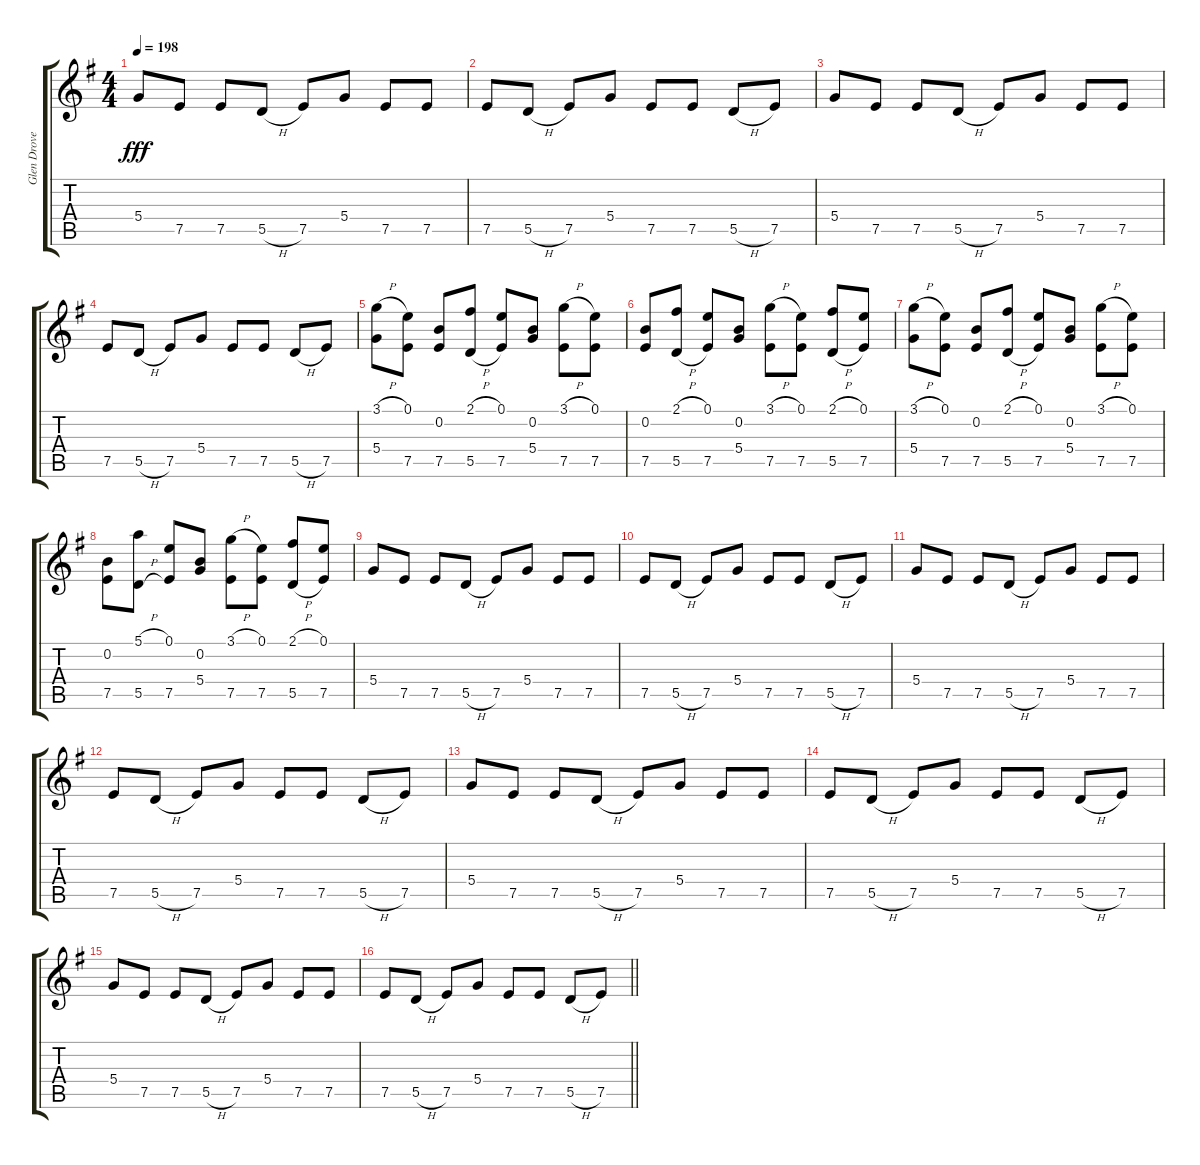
\track ("Glen Drover" "Glen Drove") {instrument overdrivenguitar}
\staff {score tabs}
\tuning (E4 B3 G3 D3 A2 E2) {hide}
\ts (4 4)
\tempo 198
\clef g2
\ks g
5.4.8{dy fff} 7.5.8 7.5.8 5.5{h}.8 7.5.8 5.4.8 7.5.8 7.5.8 |
7.5.8 5.5{h}.8 7.5.8 5.4.8 7.5.8 7.5.8 5.5{h}.8 7.5.8 |
5.4.8 7.5.8 7.5.8 5.5{h}.8 7.5.8 5.4.8 7.5.8 7.5.8 |
7.5.8 5.5{h}.8 7.5.8 5.4.8 7.5.8 7.5.8 5.5{h}.8 7.5.8 |
(3.1{h} 5.4).8 (0.1 7.5).8 (0.2 7.5).8 (2.1{h} 5.5{h}).8 (0.1 7.5).8 (0.2 5.4).8 (3.1{h} 7.5).8 (0.1 7.5).8 |
(0.2 7.5).8 (2.1{h} 5.5{h}).8 (0.1 7.5).8 (0.2 5.4).8 (3.1{h} 7.5).8 (0.1 7.5).8 (2.1{h} 5.5{h}).8 (0.1 7.5).8 |
(3.1{h} 5.4).8 (0.1 7.5).8 (0.2 7.5).8 (2.1{h} 5.5{h}).8 (0.1 7.5).8 (0.2 5.4).8 (3.1{h} 7.5).8 (0.1 7.5).8 |
(0.2 7.5).8 (5.1{h} 5.5{h}).8 (0.1 7.5).8 (0.2 5.4).8 (3.1{h} 7.5).8 (0.1 7.5).8 (2.1{h} 5.5{h}).8 (0.1 7.5).8 |
5.4.8 7.5.8 7.5.8 5.5{h}.8 7.5.8 5.4.8 7.5.8 7.5.8 |
7.5.8 5.5{h}.8 7.5.8 5.4.8 7.5.8 7.5.8 5.5{h}.8 7.5.8 |
5.4.8 7.5.8 7.5.8 5.5{h}.8 7.5.8 5.4.8 7.5.8 7.5.8 |
7.5.8 5.5{h}.8 7.5.8 5.4.8 7.5.8 7.5.8 5.5{h}.8 7.5.8 |
5.4.8 7.5.8 7.5.8 5.5{h}.8 7.5.8 5.4.8 7.5.8 7.5.8 |
7.5.8 5.5{h}.8 7.5.8 5.4.8 7.5.8 7.5.8 5.5{h}.8 7.5.8 |
5.4.8 7.5.8 7.5.8 5.5{h}.8 7.5.8 5.4.8 7.5.8 7.5.8 |
\barLineRight lightlight
7.5.8 5.5{h}.8 7.5.8 5.4.8 7.5.8 7.5.8 5.5{h}.8 7.5.8
